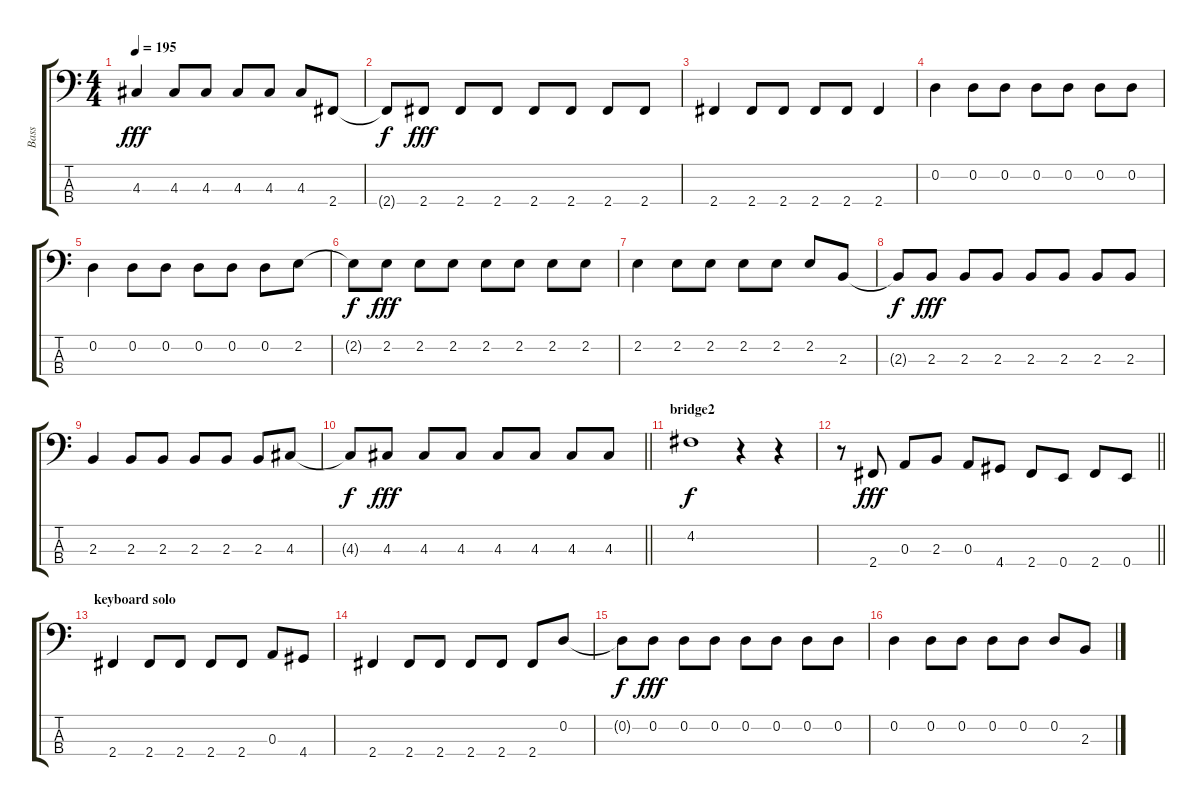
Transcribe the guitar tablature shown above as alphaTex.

\track ("Bass" "Bass") {instrument electricbassfinger}
\staff {score tabs}
\tuning (G2 D2 A1 E1) {hide}
\ts (4 4)
\tempo 195
\clef f4
\ks c
4.3.4{dy fff} 4.3.8 4.3.8 4.3.8 4.3.8 4.3.8 2.4.8 |
2.4{t}.8{dy f} 2.4.8{dy fff} 2.4.8 2.4.8 2.4.8 2.4.8 2.4.8 2.4.8 |
2.4.4 2.4.8 2.4.8 2.4.8 2.4.8 2.4.4 |
0.2.4 0.2.8 0.2.8 0.2.8 0.2.8 0.2.8 0.2.8 |
0.2.4 0.2.8 0.2.8 0.2.8 0.2.8 0.2.8 2.2.8 |
2.2{t}.8{dy f} 2.2.8{dy fff} 2.2.8 2.2.8 2.2.8 2.2.8 2.2.8 2.2.8 |
2.2.4 2.2.8 2.2.8 2.2.8 2.2.8 2.2.8 2.3.8 |
2.3{t}.8{dy f} 2.3.8{dy fff} 2.3.8 2.3.8 2.3.8 2.3.8 2.3.8 2.3.8 |
2.3.4 2.3.8 2.3.8 2.3.8 2.3.8 2.3.8 4.3.8 |
\barLineRight lightlight
4.3{t}.8{dy f} 4.3.8{dy fff} 4.3.8 4.3.8 4.3.8 4.3.8 4.3.8 4.3.8 |
\section ("" "bridge2")
4.2.1{dy f} r.4 r.4 |
\barLineRight lightlight
r.8 2.4.8{dy fff} 0.3.8 2.3.8 0.3.8 4.4.8 2.4.8 0.4.8 2.4.8 0.4.8 |
\section ("" "keyboard solo")
2.4.4 2.4.8 2.4.8 2.4.8 2.4.8 0.3.8 4.4.8 |
2.4.4 2.4.8 2.4.8 2.4.8 2.4.8 2.4.8 0.2.8 |
0.2{t}.8{dy f} 0.2.8{dy fff} 0.2.8 0.2.8 0.2.8 0.2.8 0.2.8 0.2.8 |
0.2.4 0.2.8 0.2.8 0.2.8 0.2.8 0.2.8 2.3.8
